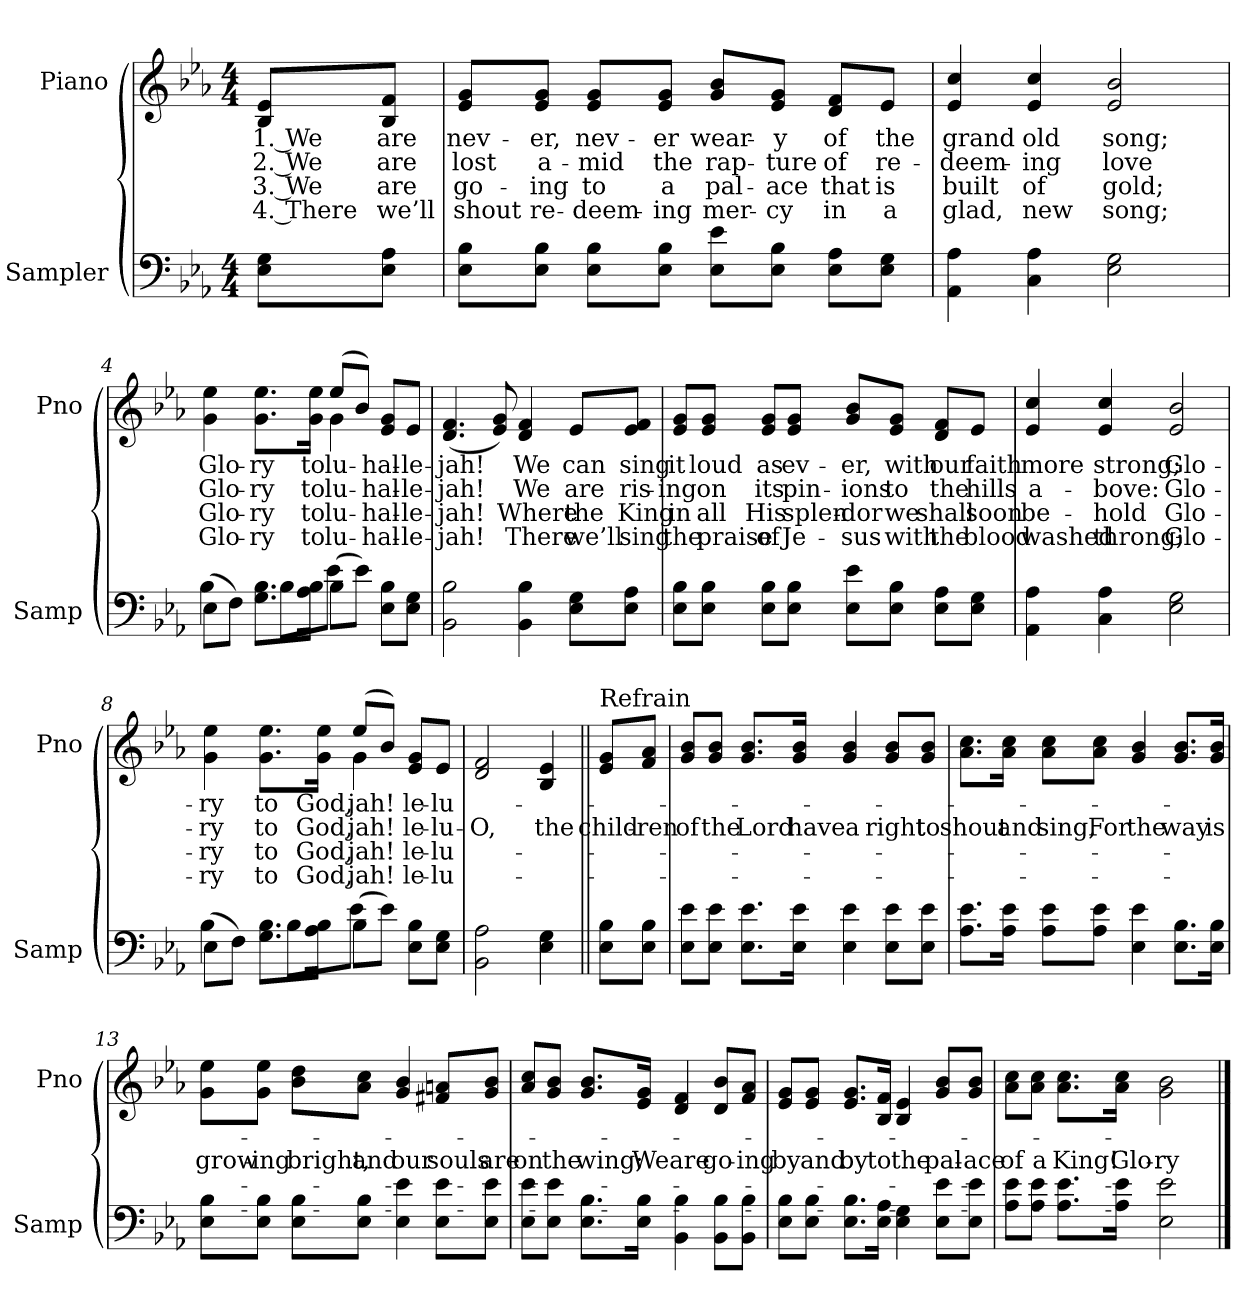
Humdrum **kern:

**kern	**kern	**text	**text	**text	**text
*part2	*part1	*part1	*part1	*part1	*part1
*staff2	*staff1	*staff1	*staff1	*staff1	*staff1
*I"Sampler	*I"Piano	*	*	*	*
*I'Samp	*I'Pno	*	*	*	*
*clefF4	*clefG2	*	*	*	*
*k[b-e-a-]	*k[b-e-a-]	*	*	*	*
*E-:	*E-:	*	*	*	*
*M4/4	*M4/4	*	*	*	*
=1	=1	=1	=1	=1	=1
8E-\ 8G\L	8B-/ 8e-/L	1. We	2. We	3. We	4. There
8E-\ 8A-\J	8B-/ 8f/J	are	are	are	we’ll
=2	=2	=2	=2	=2	=2
8E-\ 8B-\L	8e-/ 8g/L	nev-	lost	go-	shout
8E-\ 8B-\J	8e-/ 8g/J	-er,	a-	-ing	re-
8E-\ 8B-\L	8e-/ 8g/L	nev-	-mid	to	-deem-
8E-\ 8B-\J	8e-/ 8g/J	-er	the	a	-ing
8E-\ 8e-\L	8g/ 8b-/L	wear-	rap-	pal-	mer-
8E-\ 8B-\J	8e-/ 8g/J	-y	-ture	-ace	-cy
8E-\ 8A-\L	8d/ 8f/L	of	of	that	in
8E-\ 8G\J	8e-/J	the	re-	is	a
=3	=3	=3	=3	=3	=3
4AA- 4A-	4e- 4cc	grand	-deem-	built	glad,
4C 4A-	4e- 4cc	old	-ing	of	new
2E- 2G	2e- 2b-	song;	love	gold;	song;
=4	=4	=4	=4	=4	=4
*^	*^	*	*	*	*
(8E-\L	4B-	4g 4ee-	2ryy	Glo-	Glo-	Glo-	Glo-
8F\J)	.	.	.	.	.	.	.
8.G\ 8.B-\L	8ryy	8.g\ 8.ee-\L	.	-ry	-ry	-ry	-ry
.	8B-\L	.	.	.	.	.	.
16A-\ 16B-\Jk	.	16g\ 16ee-\Jk	.	to	to	to	to
(8B-\L	8e-\J	(8ee-/L	4g	-lu-	-lu-	-lu-	-lu-
8e-\J)	4.ryy	8b-/J)	.	.	.	.	.
8E-\ 8B-\L	.	8e-/ 8g/L	4ryy	hal-	hal-	hal-	hal-
8E-\ 8G\J	.	8e-/J	.	-le-	-le-	-le-	-le-
*v	*v	*	*	*	*	*	*
*	*v	*v	*	*	*	*
=5	=5	=5	=5	=5	=5
2BB- 2B-	(4.d 4.f	-jah!	-jah!	-jah!	-jah!
.	8e- 8g)	.	.	.	.
4BB- 4B-	4d 4f	We	We	Where	There
8E-\ 8G\L	8e-/L	can	are	the	we’ll
8E-\ 8A-\J	8e-/ 8f/J	sing	ris-	King	sing
=6	=6	=6	=6	=6	=6
8E-\ 8B-\L	8e-/ 8g/L	it	-ing	in	the
8E-\ 8B-\J	8e-/ 8g/J	loud	on	all	praise
8E-\ 8B-\L	8e-/ 8g/L	as	its	His	of
8E-\ 8B-\J	8e-/ 8g/J	ev-	pin-	splen-	Je-
8E-\ 8e-\L	8g/ 8b-/L	-er,	-ions	-dor	-sus
8E-\ 8B-\J	8e-/ 8g/J	with	to	we	with
8E-\ 8A-\L	8d/ 8f/L	our	the	shall	the
8E-\ 8G\J	8e-/J	faith	hills	soon	blood
=7	=7	=7	=7	=7	=7
4AA- 4A-	4e- 4cc	more	a-	be-	washed
4C 4A-	4e- 4cc	strong;	-bove:	-hold	throng;
2E- 2G	2e- 2b-	Glo-	Glo-	Glo-	Glo-
=8	=8	=8	=8	=8	=8
*^	*^	*	*	*	*
(8E-\L	4B-	4g 4ee-	2ryy	-ry	-ry	-ry	-ry
8F\J)	.	.	.	.	.	.	.
8.G\ 8.B-\L	8ryy	8.g\ 8.ee-\L	.	to	to	to	to
.	8B-\L	.	.	.	.	.	.
16A-\ 16B-\Jk	.	16g\ 16ee-\Jk	.	God,	God,	God,	God,
(8B-\L	8e-\J	(8ee-/L	4g	-jah!	-jah!	-jah!	-jah!
8e-\J)	4.ryy	8b-/J)	.	.	.	.	.
8E-\ 8B-\L	.	8e-/ 8g/L	4ryy	-le-	-le-	-le-	-le-
8E-\ 8G\J	.	8e-/J	.	-lu-	-lu-	-lu-	-lu-
*v	*v	*	*	*	*	*	*
*	*v	*v	*	*	*	*
=9	=9	=9	=9	=9	=9
2BB- 2A-	2d 2f	.	O,	.	.
4E- 4G	4B- 4e-	.	the	.	.
=10||	=10||	=10||	=10||	=10||	=10||
!	!LO:TX:t=Refrain	!	!	!	!
8E-\ 8B-\L	8e-/ 8g/L	.	child-	.	.
8E-\ 8B-\J	8f/ 8a-/J	.	-ren	.	.
=11	=11	=11	=11	=11	=11
8E-\ 8e-\L	8g/ 8b-/L	.	of	.	.
8E-\ 8e-\J	8g/ 8b-/J	.	the	.	.
8.E-\ 8.e-\L	8.g/ 8.b-/L	.	Lord	.	.
16E-\ 16e-\Jk	16g/ 16b-/Jk	.	have	.	.
4E- 4e-	4g 4b-	.	a	.	.
8E-\ 8e-\L	8g/ 8b-/L	.	right	.	.
8E-\ 8e-\J	8g/ 8b-/J	.	to	.	.
=12	=12	=12	=12	=12	=12
8.A-\ 8.e-\L	8.a-\ 8.cc\L	.	shout	.	.
16A-\ 16e-\Jk	16a-\ 16cc\Jk	.	and	.	.
8A-\ 8e-\L	8a-\ 8cc\L	.	sing,	.	.
8A-\ 8e-\J	8a-\ 8cc\J	.	For	.	.
4E- 4e-	4g 4b-	.	the	.	.
8.E-\ 8.B-\L	8.g/ 8.b-/L	.	way	.	.
16E-\ 16B-\Jk	16g/ 16b-/Jk	.	is	.	.
=13	=13	=13	=13	=13	=13
8E-\ 8B-\L	8g\ 8ee-\L	.	grow-	.	.
8E-\ 8B-\J	8g\ 8ee-\J	.	-ing	.	.
8E-\ 8B-\L	8b-\ 8dd\L	.	bright,	.	.
8E-\ 8B-\J	8a-\ 8cc\J	.	and	.	.
4E- 4e-	4g 4b-	.	our	.	.
8E-\ 8e-\L	8f#X/ 8an/L	.	souls	.	.
8E-\ 8e-\J	8g/ 8b-/J	.	are	.	.
=14	=14	=14	=14	=14	=14
8E-\ 8e-\L	8a-/ 8cc/L	.	on	.	.
8E-\ 8e-\J	8g/ 8b-/J	.	the	.	.
8.E-\ 8.B-\L	8.g/ 8.b-/L	.	wing;	.	.
16E-\ 16B-\Jk	16e-/ 16g/Jk	.	We	.	.
4BB- 4B-	4d 4f	.	are	.	.
8BB-\ 8B-\L	8d/ 8b-/L	.	go-	.	.
8BB-\ 8B-\J	8f/ 8a-/J	.	-ing	.	.
=15	=15	=15	=15	=15	=15
8E-\ 8B-\L	8e-/ 8g/L	.	by	.	.
8E-\ 8B-\J	8e-/ 8g/J	.	and	.	.
8.E-\ 8.B-\L	8.e-/ 8.g/L	.	by	.	.
16E-\ 16A-\Jk	16B-/ 16f/Jk	.	to	.	.
4E- 4G	4B- 4e-	.	the	.	.
8E-\ 8e-\L	8g/ 8b-/L	.	pal-	.	.
8E-\ 8e-\J	8g/ 8b-/J	.	-ace	.	.
=16	=16	=16	=16	=16	=16
8A-\ 8e-\L	8a-\ 8cc\L	.	of	.	.
8A-\ 8e-\J	8a-\ 8cc\J	.	a	.	.
8.A-\ 8.e-\L	8.a-\ 8.cc\L	.	King!	.	.
16A-\ 16e-\Jk	16a-\ 16cc\Jk	.	Glo-	.	.
2E- 2e-	2g\ 2b-\	.	-ry	.	.
==	==	==	==	==	==
*-	*-	*-	*-	*-	*-
